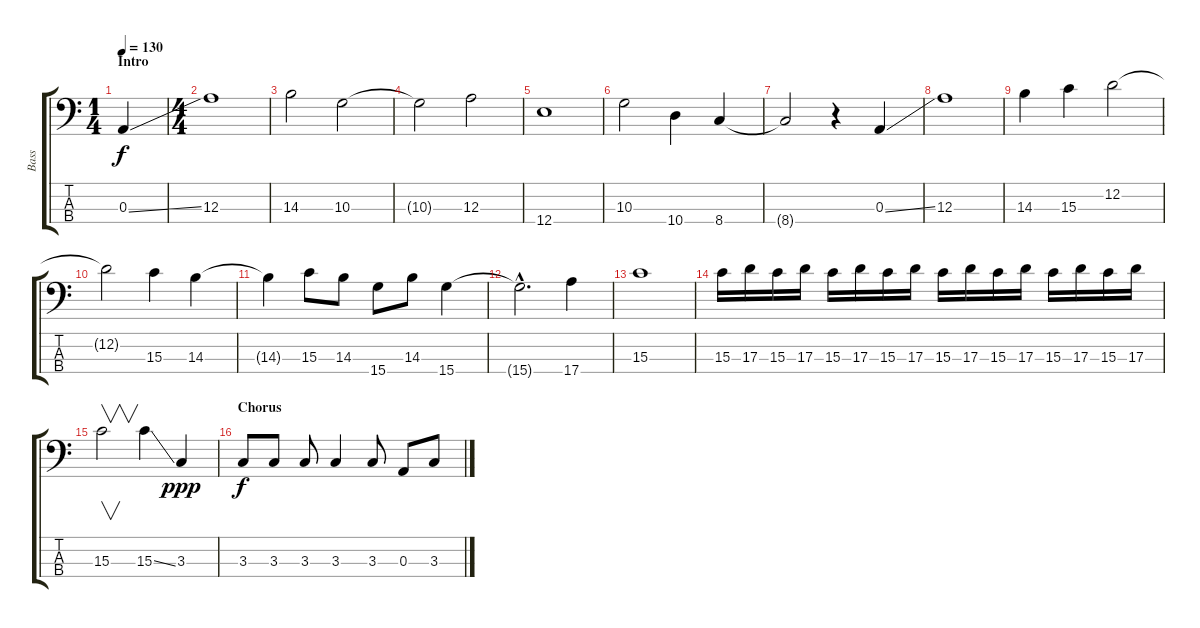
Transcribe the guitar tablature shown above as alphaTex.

\track ("Bass" "Bass") {instrument electricbassfinger}
\staff {score tabs}
\tuning (G2 D2 A1 E1) {hide}
\ts (1 4)
\section ("" "Intro")
\tempo 130
\clef f4
\ks c
0.3{ss}.4{dy f instrument electricbassfinger} |
\ts (4 4)
12.3.1 |
14.3.2 10.3.2 |
10.3{t}.2 12.3.2 |
12.4.1 |
10.3.2 10.4.4 8.4.4 |
8.4{t}.2 r.4 0.3{ss}.4 |
12.3.1 |
14.3.4 15.3.4 12.2.2 |
12.2{t}.2 15.3.4 14.3.4 |
14.3{t}.4 15.3.8 14.3.8 15.4.8 14.3.8 15.4.4 |
15.4{hac t}.2{d} 17.4.4 |
15.3.1 |
15.3.16 17.3.16 15.3.16 17.3.16 15.3.16 17.3.16 15.3.16 17.3.16 15.3.16 17.3.16 15.3.16 17.3.16 15.3.16 17.3.16 15.3.16 17.3.16 |
15.3.2{v} 15.3{ss}.4 3.3.4{dy ppp} |
\section ("" "Chorus")
3.3.8{dy f} 3.3.8 3.3.8 3.3.4 3.3.8 0.3.8 3.3.8
